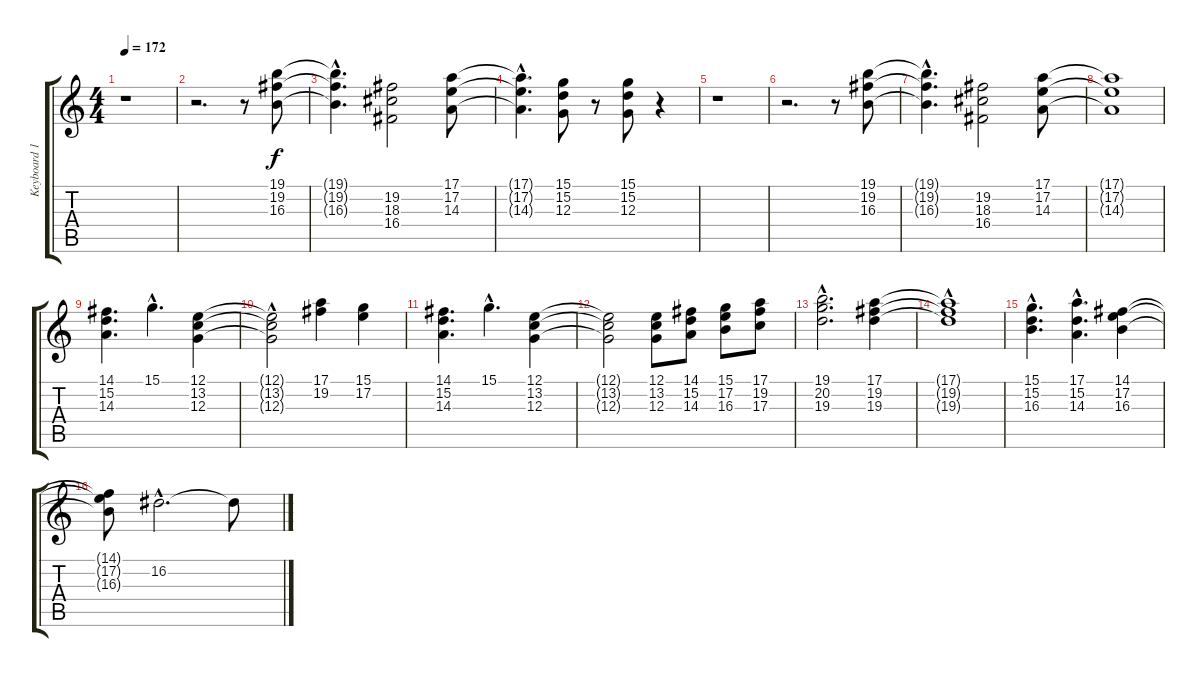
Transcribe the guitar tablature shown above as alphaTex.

\track ("Keyboard 1" "Keyboard 1") {instrument stringensemble1}
\staff {score tabs}
\tuning (E4 B3 G3 D3 A2 E2) {hide}
\ts (4 4)
\tempo 172
\clef g2
\ks c
r.1{dy f} |
r.2{d} r.8 (19.1 19.2 16.3).8 |
(19.1{hac t} 19.2{hac t} 16.3{hac t}).4{d} (19.2 18.3 16.4).2 (17.1 17.2 14.3).8 |
(17.1{hac t} 17.2{hac t} 14.3{hac t}).4{d} (15.1 15.2 12.3).8 r.8 (15.1 15.2 12.3).8 r.4 |
r.1 |
r.2{d} r.8 (19.1 19.2 16.3).8 |
(19.1{hac t} 19.2{hac t} 16.3{hac t}).4{d} (19.2 18.3 16.4).2 (17.1 17.2 14.3).8 |
(17.1{t} 17.2{t} 14.3{t}).1 |
(14.1 15.2 14.3).4{d} 15.1{hac}.4{d} (12.1 13.2 12.3).4 |
(12.1{hac t} 13.2{hac t} 12.3{hac t}).2 (17.1 19.2).4 (15.1 17.2).4 |
(14.1 15.2 14.3).4{d} 15.1{hac}.4{d} (12.1 13.2 12.3).4 |
(12.1{t} 13.2{t} 12.3{t}).2 (12.1 13.2 12.3).8 (14.1 15.2 14.3).8 (15.1 17.2 16.3).8 (17.1 19.2 17.3).8 |
(19.1{hac} 20.2{hac} 19.3{hac}).2{d} (17.1 19.2 19.3).4 |
(17.1{hac t} 19.2{hac t} 19.3{t}).1 |
(15.1{hac} 15.2{hac} 16.3{hac}).4{d} (17.1{hac} 15.2{hac} 14.3{hac}).4{d} (14.1 17.2 16.3).4 |
(14.1{t} 17.2{t} 16.3{t}).8 16.2{hac}.2{d} 16.2{t}.8
